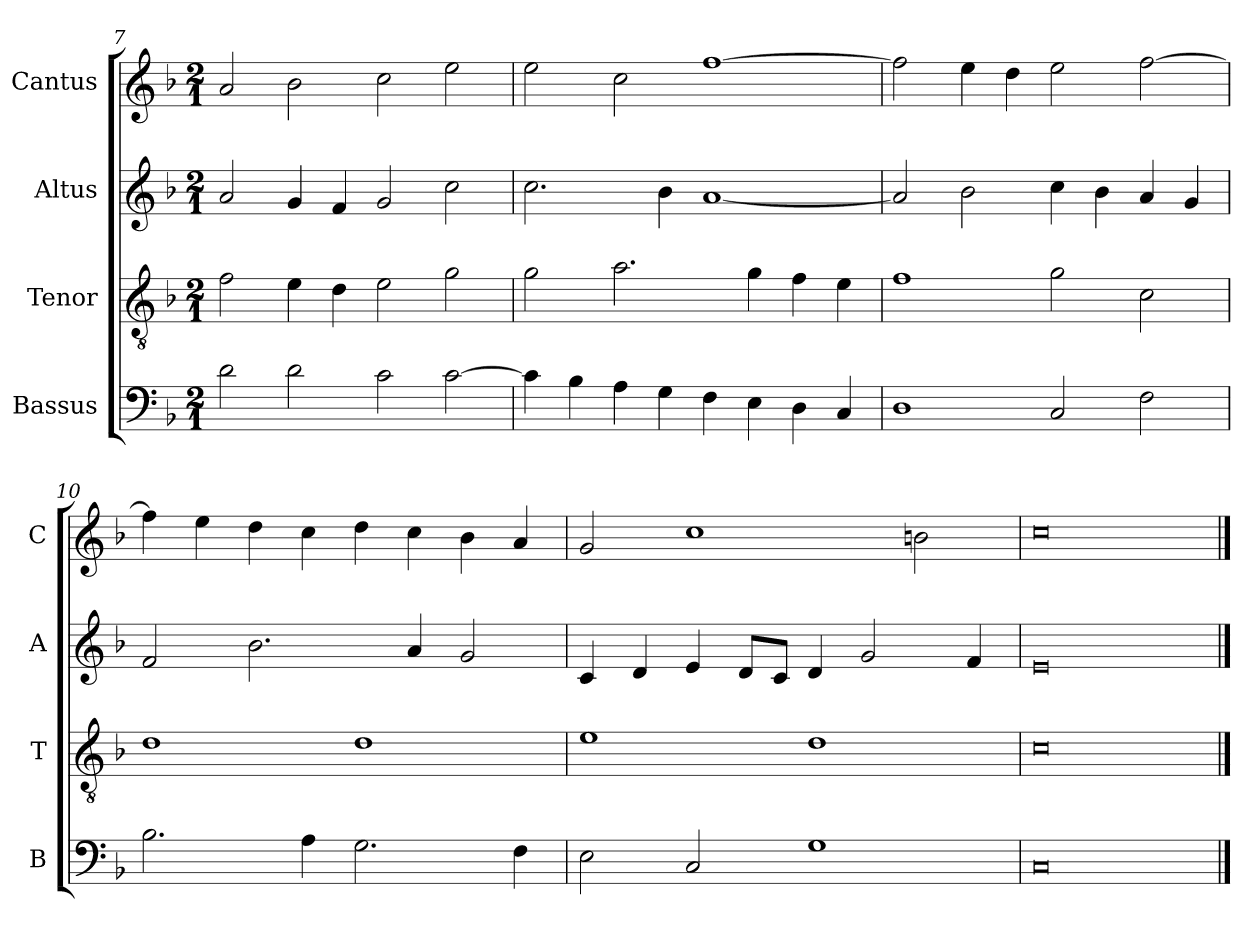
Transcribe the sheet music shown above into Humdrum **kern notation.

**kern	**kern	**kern	**kern
*part4	*part3	*part2	*part1
*staff4	*staff3	*staff2	*staff1
*I"Bassus	*I"Tenor	*I"Altus	*I"Cantus
*I'B	*I'T	*I'A	*I'C
*clefF4	*clefGv2	*clefG2	*clefG2
*k[b-]	*k[b-]	*k[b-]	*k[b-]
*M2/1	*M2/1	*M2/1	*M2/1
=7	=7	=7	=7
2d	2f	2a	2a
2d	4e	4g	2b-
.	4d	4f	.
2c	2e	2g	2cc
[2c	2g	2cc	2ee
=8	=8	=8	=8
4c]	2g	2.cc	2ee
4B-	.	.	.
4A	2.a	.	2cc
4G	.	4b-	.
4F	.	[1a	[1ff
4E	4g	.	.
4D	4f	.	.
4C	4e	.	.
=9	=9	=9	=9
1D	1f	2a]	2ff]
.	.	2b-	4ee
.	.	.	4dd
2C	2g	4cc	2ee
.	.	4b-	.
2F	2c	4a	[2ff
.	.	4g	.
=10	=10	=10	=10
2.B-	1d	2f	4ff]
.	.	.	4ee
.	.	2.b-	4dd
4A	.	.	4cc
2.G	1d	.	4dd
.	.	4a	4cc
.	.	2g	4b-
4F	.	.	4a
=11	=11	=11	=11
2E	1e	4c	2g
.	.	4d	.
2C	.	4e	1cc
.	.	8dL	.
.	.	8cJ	.
1G	1d	4d	.
.	.	2g	.
.	.	.	2bn
.	.	4f	.
=12	=12	=12	=12
0C	0c	0e	0cc
==	==	==	==
*-	*-	*-	*-
